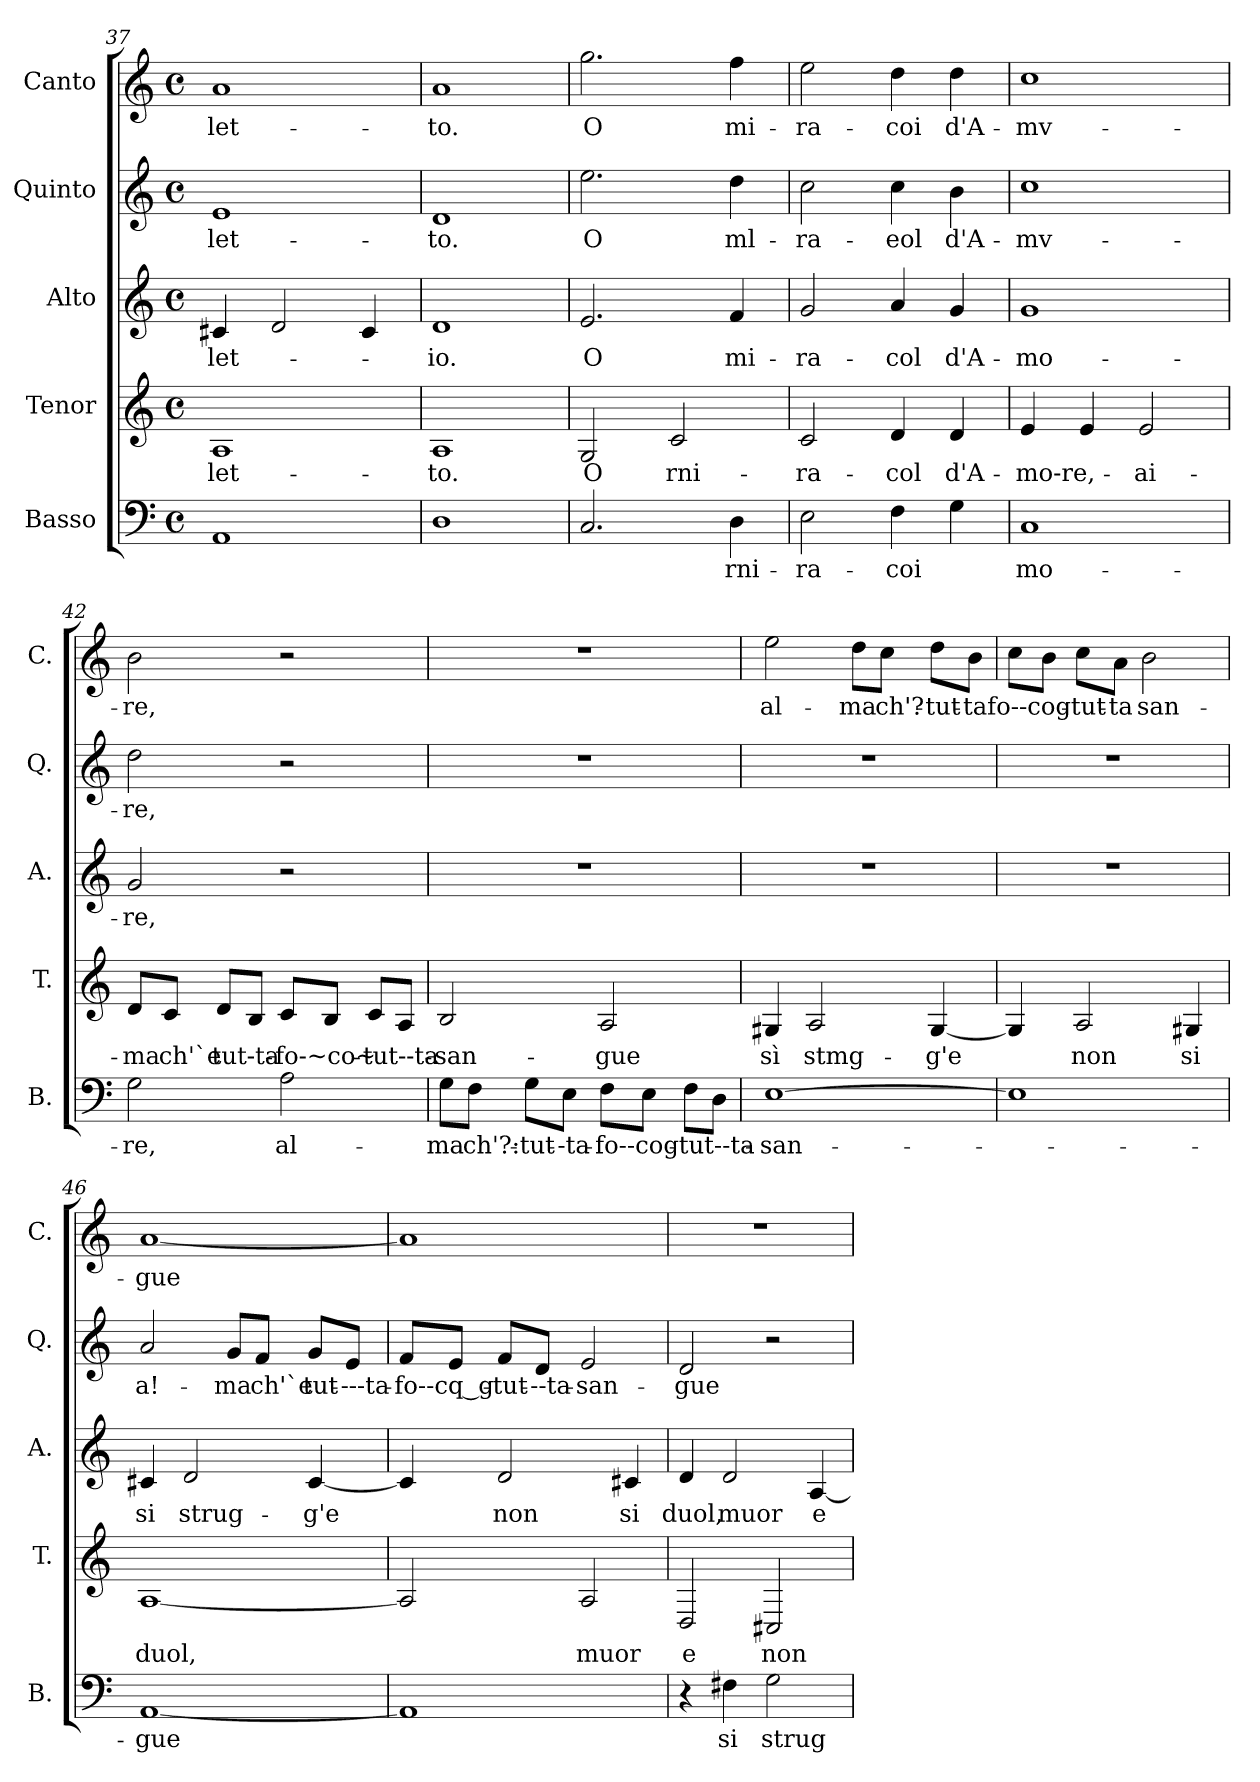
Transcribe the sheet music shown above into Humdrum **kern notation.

**kern	**text	**kern	**text	**kern	**text	**kern	**text	**kern	**text
*part5	*part5	*part4	*part4	*part3	*part3	*part2	*part2	*part1	*part1
*staff5	*staff5	*staff4	*staff4	*staff3	*staff3	*staff2	*staff2	*staff1	*staff1
*I"Basso	*	*I"Tenor	*	*I"Alto	*	*I"Quinto	*	*I"Canto	*
*I'B.	*	*I'T.	*	*I'A.	*	*I'Q.	*	*I'C.	*
!!LO:LB:g=z
*clefF4	*	*clefG2	*	*clefG2	*	*clefG2	*	*clefG2	*
*k[]	*	*k[]	*	*k[]	*	*k[]	*	*k[]	*
*M4/4	*	*M4/4	*	*M4/4	*	*M4/4	*	*M4/4	*
*met(c)	*	*met(c)	*	*met(c)	*	*met(c)	*	*met(c)	*
=37	=37	=37	=37	=37	=37	=37	=37	=37	=37
!	!	!	!LO:LY:b	!	!LO:LY:b	!	!LO:LY:b	!	!LO:LY:b
1AA	.	1A	-let-	4c#X/	-let-	1e	-let-	1a	-let-
.	.	.	.	2d/	.	.	.	.	.
.	.	.	.	4c#/	.	.	.	.	.
=38	=38	=38	=38	=38	=38	=38	=38	=38	=38
!	!	!	!LO:LY:b	!	!LO:LY:b	!	!LO:LY:b	!	!LO:LY:b
1D	.	1A	-to.	1d	-io.	1d	-to.	1a	-to.
=39	=39	=39	=39	=39	=39	=39	=39	=39	=39
!	!	!	!LO:LY:b	!	!LO:LY:b	!	!LO:LY:b	!	!LO:LY:b
2.C/	.	2G/	-O	2.e/	-O	2.ee\	-O	2.gg\	-O
!	!	!	!LO:LY:b	!	!	!	!	!	!
.	.	2c/	-rni-	.	.	.	.	.	.
!	!LO:LY:b	!	!	!	!LO:LY:b	!	!LO:LY:b	!	!LO:LY:b
4D\	-rni-	.	.	4f/	-mi-	4dd\	-ml-	4ff\	-mi-
=40	=40	=40	=40	=40	=40	=40	=40	=40	=40
!	!LO:LY:b	!	!LO:LY:b	!	!LO:LY:b	!	!LO:LY:b	!	!LO:LY:b
2E\	-ra-	2c/	-ra-	2g/	-ra-	2cc\	-ra-	2ee\	-ra-
!	!LO:LY:b	!	!LO:LY:b	!	!LO:LY:b	!	!LO:LY:b	!	!LO:LY:b
4F\	-coi	4d/	-col	4a/	-col	4cc\	-eol	4dd\	-coi
!	!	!	!LO:LY:b	!	!LO:LY:b	!	!LO:LY:b	!	!LO:LY:b
4G\	.	4d/	-d'A-	4g/	-d'A-	4b\	-d'A-	4dd\	-d'A-
=41	=41	=41	=41	=41	=41	=41	=41	=41	=41
!	!LO:LY:b	!	!LO:LY:b	!	!LO:LY:b	!	!LO:LY:b	!	!LO:LY:b
1C	-mo-	4e/	-mo-re,-	1g	-mo-	1cc	-mv-	1cc	-mv-
.	.	4e/	.	.	.	.	.	.	.
!	!	!	!LO:LY:b	!	!	!	!	!	!
.	.	2e/	-ai-	.	.	.	.	.	.
=42	=42	=42	=42	=42	=42	=42	=42	=42	=42
!	!LO:LY:b	!	!LO:LY:b	!	!LO:LY:b	!	!LO:LY:b	!	!LO:LY:b
2G\	-re,	8d/L	-ma	2g/	-re,	2dd\	-re,	2b\	-re,
!	!	!	!LO:LY:b	!	!	!	!	!	!
.	.	8c/J	-ch'`e	.	.	.	.	.	.
!	!	!	!LO:LY:b	!	!	!	!	!	!
.	.	8d/L	-tut-ta-	.	.	.	.	.	.
.	.	8B/J	.	.	.	.	.	.	.
!	!LO:LY:b	!	!LO:LY:b	!	!	!	!	!	!
2A\	-al-	8c/L	-fo-~co~-	2r	.	2r	.	2r	.
.	.	8B/J	.	.	.	.	.	.	.
!	!	!	!LO:LY:b	!	!	!	!	!	!
.	.	8c/L	-tut--ta-	.	.	.	.	.	.
.	.	8A/J	.	.	.	.	.	.	.
!!LO:PB:g=z
=43	=43	=43	=43	=43	=43	=43	=43	=43	=43
!	!LO:LY:b	!	!LO:LY:b	!	!	!	!	!	!
8G\L	-ma	2B/	-san-	1r	.	1r	.	1r	.
!	!LO:LY:b	!	!	!	!	!	!	!	!
8F\J	-ch'?:-	.	.	.	.	.	.	.	.
!	!LO:LY:b	!	!	!	!	!	!	!	!
8G\L	-tut-	.	.	.	.	.	.	.	.
!	!LO:LY:b	!	!	!	!	!	!	!	!
8E\J	--ta-	.	.	.	.	.	.	.	.
!	!LO:LY:b	!	!LO:LY:b	!	!	!	!	!	!
8F\L	-fo--cog-	2A/	-gue	.	.	.	.	.	.
8E\J	.	.	.	.	.	.	.	.	.
!	!LO:LY:b	!	!	!	!	!	!	!	!
8F\L	-tut--ta-	.	.	.	.	.	.	.	.
8D\J	.	.	.	.	.	.	.	.	.
=44	=44	=44	=44	=44	=44	=44	=44	=44	=44
!	!LO:LY:b	!	!LO:LY:b	!	!	!	!	!	!LO:LY:b
[1E	-san-	4G#X/	-sì	1r	.	1r	.	2ee\	-al-
!	!	!	!LO:LY:b	!	!	!	!	!	!
.	.	2A/	-stmg-	.	.	.	.	.	.
!	!	!	!	!	!	!	!	!	!LO:LY:b
.	.	.	.	.	.	.	.	8dd\L	-ma
!	!	!	!	!	!	!	!	!	!LO:LY:b
.	.	.	.	.	.	.	.	8cc\J	-ch'?-
!	!	!	!LO:LY:b	!	!	!	!	!	!LO:LY:b
.	.	[4G#/	-g'e	.	.	.	.	8dd\L	-tut-
!	!	!	!	!	!	!	!	!	!LO:LY:b
.	.	.	.	.	.	.	.	8b\J	-ta
=45	=45	=45	=45	=45	=45	=45	=45	=45	=45
!	!	!	!	!	!	!	!	!	!LO:LY:b
1E]	.	4G#/]	.	1r	.	1r	.	8cc\L	-fo--cog-
.	.	.	.	.	.	.	.	8b\J	.
!	!	!	!LO:LY:b	!	!	!	!	!	!LO:LY:b
.	.	2A/	-non	.	.	.	.	8cc\L	-tut-
!	!	!	!	!	!	!	!	!	!LO:LY:b
.	.	.	.	.	.	.	.	8a\J	-ta
!	!	!	!	!	!	!	!	!	!LO:LY:b
.	.	.	.	.	.	.	.	2b\	-san-
!	!	!	!LO:LY:b	!	!	!	!	!	!
.	.	4G#X/	-si	.	.	.	.	.	.
=46	=46	=46	=46	=46	=46	=46	=46	=46	=46
!	!LO:LY:b	!	!LO:LY:b	!	!LO:LY:b	!	!LO:LY:b	!	!LO:LY:b
[1AA	-gue	[1A	-duol,	4c#X/	-si	2a/	-a!-	[1a	-gue
!	!	!	!	!	!LO:LY:b	!	!	!	!
.	.	.	.	2d/	-strug-	.	.	.	.
!	!	!	!	!	!	!	!LO:LY:b	!	!
.	.	.	.	.	.	8g/L	-ma	.	.
!	!	!	!	!	!	!	!LO:LY:b	!	!
.	.	.	.	.	.	8f/J	-ch'`e	.	.
!	!	!	!	!	!LO:LY:b	!	!LO:LY:b	!	!
.	.	.	.	[4c#/	-g'e	8g/L	-tut-	.	.
!	!	!	!	!	!	!	!LO:LY:b	!	!
.	.	.	.	.	.	8e/J	----ta-	.	.
!!LO:LB:g=z
=47	=47	=47	=47	=47	=47	=47	=47	=47	=47
!	!	!	!	!	!	!	!LO:LY:b	!	!
1AA]	.	2A/]	.	4c#/]	.	8f/L	-fo--cq_g-	1a]	.
.	.	.	.	.	.	8e/J	.	.	.
!	!	!	!	!	!LO:LY:b	!	!LO:LY:b	!	!
.	.	.	.	2d/	-non	8f/L	-tut-	.	.
!	!	!	!	!	!	!	!LO:LY:b	!	!
.	.	.	.	.	.	8d/J	---ta-	.	.
!	!	!	!LO:LY:b	!	!	!	!LO:LY:b	!	!
.	.	2A/	-muor	.	.	2e/	-san-	.	.
!	!	!	!	!	!LO:LY:b	!	!	!	!
.	.	.	.	4c#X/	-si	.	.	.	.
=48	=48	=48	=48	=48	=48	=48	=48	=48	=48
!	!	!	!LO:LY:b	!	!LO:LY:b	!	!LO:LY:b	!	!
4r	.	2D/	-e	4d/	-duol,	2d/	-gue	1r	.
!	!LO:LY:b	!	!	!	!LO:LY:b	!	!	!	!
4F#X\	-si	.	.	2d/	-muor	.	.	.	.
!	!LO:LY:b	!	!LO:LY:b	!	!	!	!	!	!
2G\	-strug-	2C#X/	-non	.	.	2r	.	.	.
!	!	!	!	!	!LO:LY:b	!	!	!	!
.	.	.	.	[4A/	-e	.	.	.	.
=	=	=	=	=	=	=	=	=	=
*-	*-	*-	*-	*-	*-	*-	*-	*-	*-
